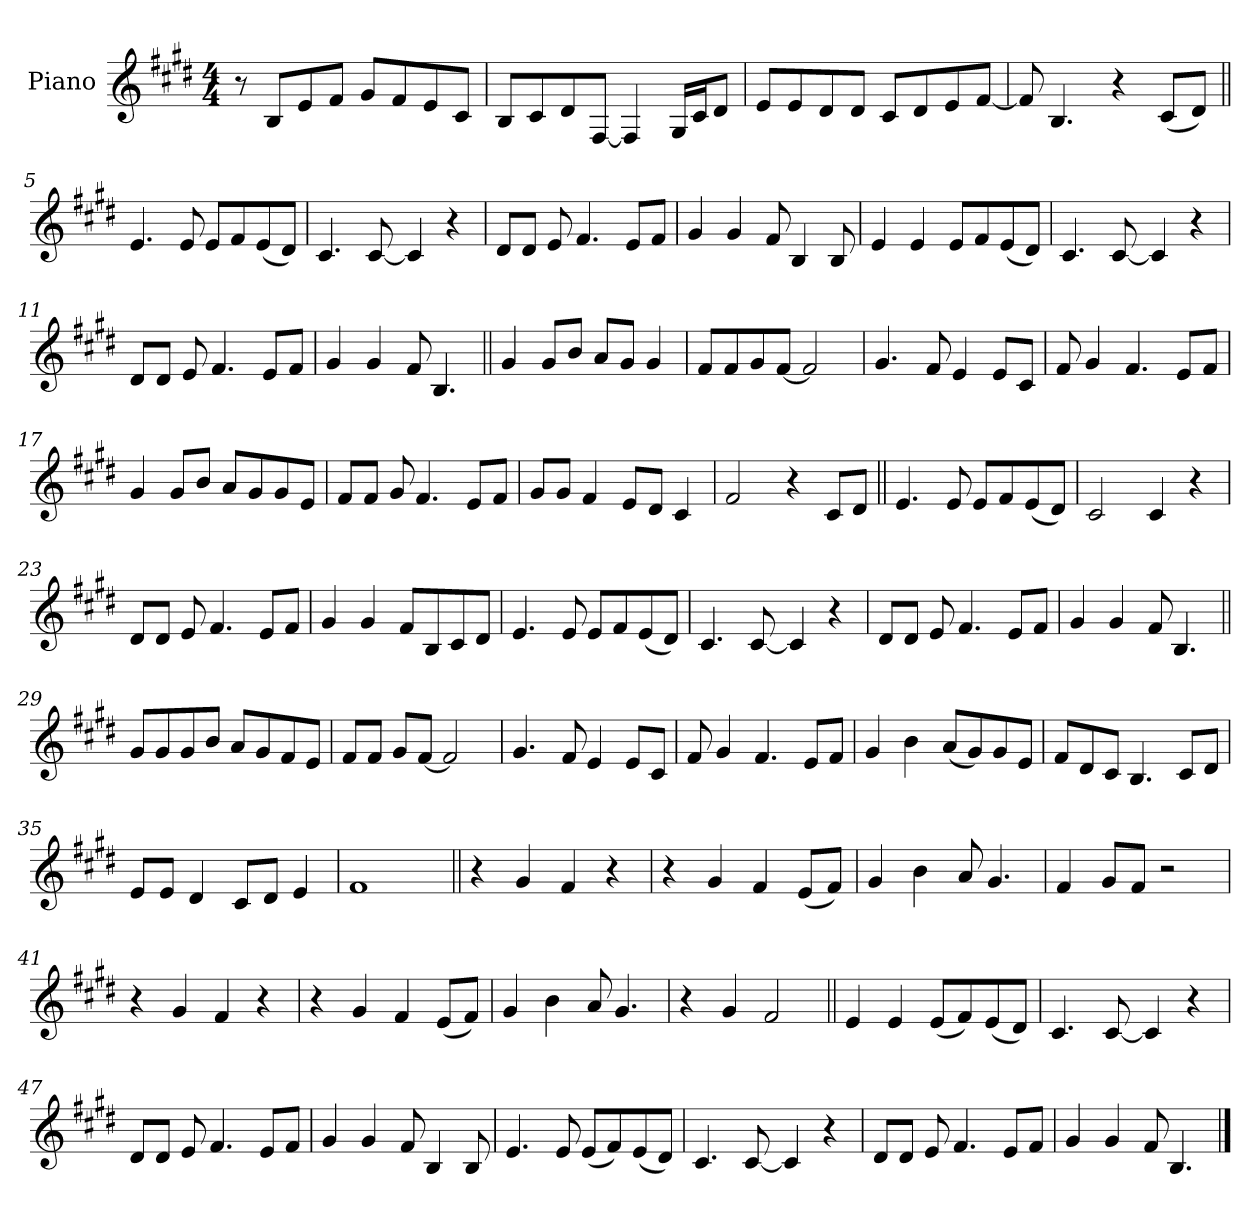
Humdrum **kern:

**kern
*part1
*staff1
*I"Piano
*I'Pno.
*clefG2
*k[f#c#g#d#]
*M4/4
*MM120
=1
8r
8B!L
8e!
8f#!J
8g#!L
8f#!
8e!
8c#!J
=2
8B!L
8c#!
8d#!
[8F#!J
4F#!]
16G#!LL
16c#!J
8d#!J
=3
8e!L
8e!
8d#!
8d#!J
8c#!L
8d#!
8e!
[8f#!J
=4
8f#!]
4.B!
4r
(8c#L
8d#J)
=5||
4.e
8e
8eL
8f#
(8e
8d#J)
=6
4.c#
[8c#
4c#]
4r
=7
8d#L
8d#J
8e
4.f#
8eL
8f#J
=8
4g#
4g#
8f#
4B
8B
=9
4e
4e
8eL
8f#
(8e
8d#J)
=10
4.c#
[8c#
4c#]
4r
=11
8d#L
8d#J
8e
4.f#
8eL
8f#J
=12
4g#
4g#
8f#
4.B
=13||
4g#
8g#L
8bJ
8aL
8g#J
4g#
=14
8f#L
8f#
8g#
[8f#J
2f#]
=15
4.g#
8f#
4e
8eL
8c#J
=16
8f#
4g#
4.f#
8eL
8f#J
=17
4g#
8g#L
8bJ
8aL
8g#
8g#
8eJ
=18
8f#L
8f#J
8g#
4.f#
8eL
8f#J
=19
8g#L
8g#J
4f#
8eL
8d#J
4c#
=20
2f#
4r
8c#L
8d#J
=21||
4.e
8e
8eL
8f#
(8e
8d#J)
=22
2c#
4c#
4r
=23
8d#L
8d#J
8e
4.f#
8eL
8f#J
=24
4g#
4g#
8f#L
8B
8c#
8d#J
=25
4.e
8e
8eL
8f#
(8e
8d#J)
=26
4.c#
[8c#
4c#]
4r
=27
8d#L
8d#J
8e
4.f#
8eL
8f#J
=28
4g#
4g#
8f#
4.B
=29||
8g#L
8g#
8g#
8bJ
8aL
8g#
8f#
8eJ
=30
8f#L
8f#J
8g#L
[8f#J
2f#]
=31
4.g#
8f#
4e
8eL
8c#J
=32
8f#
4g#
4.f#
8eL
8f#J
=33
4g#
4b
(8aL
8g#)
8g#
8eJ
=34
8f#L
8d#
8c#J
4.B
8c#L
8d#J
=35
8eL
8eJ
4d#
8c#L
8d#J
4e
=36
1f#
=37||
4r
4g#
4f#
4r
=38
4r
4g#
4f#
(8eL
8f#J)
=39
4g#
4b
8a
4.g#
=40
4f#
8g#L
8f#J
2r
=41
4r
4g#
4f#
4r
=42
4r
4g#
4f#
(8eL
8f#J)
=43
4g#
4b
8a
4.g#
=44
4r
4g#
2f#
=45||
4e
4e
(8eL
8f#)
(8e
8d#J)
=46
4.c#
[8c#
4c#]
4r
=47
8d#L
8d#J
8e
4.f#
8eL
8f#J
=48
4g#
4g#
8f#
4B
8B
=49
4.e
8e
(8eL
8f#)
(8e
8d#J)
=50
4.c#
[8c#
4c#]
4r
=51
8d#L
8d#J
8e
4.f#
8eL
8f#J
=52
4g#
4g#
8f#
4.B
==
*-
